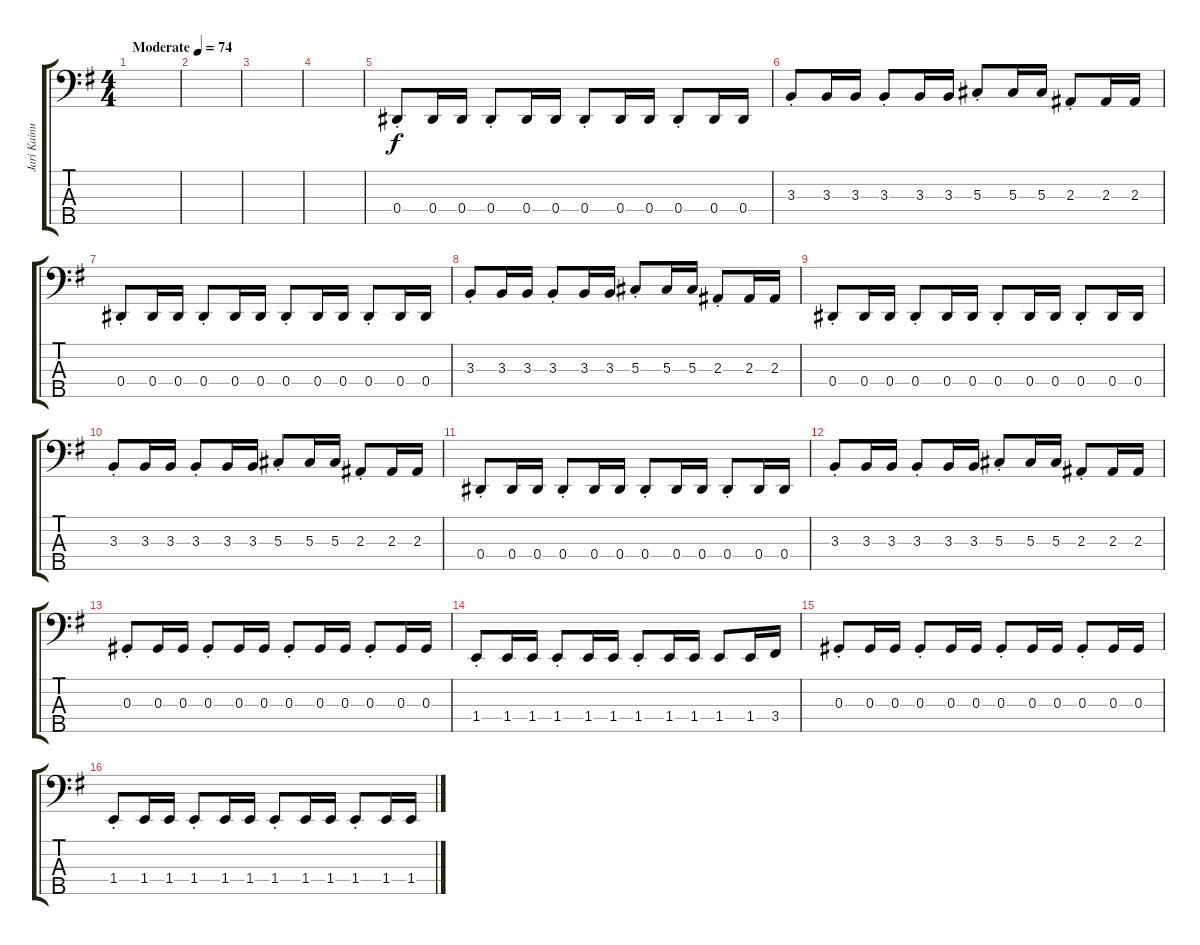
\track ("Jari Kainulainen" "Jari Kainu") {instrument electricbassfinger}
\staff {score tabs}
\tuning (Gb2 Db2 Ab1 Eb1 Bb0) {hide}
\ts (4 4)
\tempo (74 "Moderate")
\clef f4
\ks g
|
|
|
|
0.4{st}.8{instrument electricbassfinger} 0.4.16 0.4.16 0.4{st}.8 0.4.16 0.4.16 0.4{st}.8 0.4.16 0.4.16 0.4{st}.8 0.4.16 0.4.16 |
3.3{st}.8 3.3.16 3.3.16 3.3{st}.8 3.3.16 3.3.16 5.3{st}.8 5.3.16 5.3.16 2.3{st}.8 2.3.16 2.3.16 |
0.4{st}.8{instrument electricbassfinger} 0.4.16 0.4.16 0.4{st}.8 0.4.16 0.4.16 0.4{st}.8 0.4.16 0.4.16 0.4{st}.8 0.4.16 0.4.16 |
3.3{st}.8 3.3.16 3.3.16 3.3{st}.8 3.3.16 3.3.16 5.3{st}.8 5.3.16 5.3.16 2.3{st}.8 2.3.16 2.3.16 |
0.4{st}.8{instrument electricbassfinger} 0.4.16 0.4.16 0.4{st}.8 0.4.16 0.4.16 0.4{st}.8 0.4.16 0.4.16 0.4{st}.8 0.4.16 0.4.16 |
3.3{st}.8 3.3.16 3.3.16 3.3{st}.8 3.3.16 3.3.16 5.3{st}.8 5.3.16 5.3.16 2.3{st}.8 2.3.16 2.3.16 |
0.4{st}.8{instrument electricbassfinger} 0.4.16 0.4.16 0.4{st}.8 0.4.16 0.4.16 0.4{st}.8 0.4.16 0.4.16 0.4{st}.8 0.4.16 0.4.16 |
3.3{st}.8 3.3.16 3.3.16 3.3{st}.8 3.3.16 3.3.16 5.3{st}.8 5.3.16 5.3.16 2.3{st}.8 2.3.16 2.3.16 |
0.3{st}.8 0.3.16 0.3.16 0.3{st}.8 0.3.16 0.3.16 0.3{st}.8 0.3.16 0.3.16 0.3{st}.8 0.3.16 0.3.16 |
1.4{st}.8 1.4.16 1.4.16 1.4{st}.8 1.4.16 1.4.16 1.4{st}.8 1.4.16 1.4.16 1.4.8 1.4.16 3.4.16 |
0.3{st}.8 0.3.16 0.3.16 0.3{st}.8 0.3.16 0.3.16 0.3{st}.8 0.3.16 0.3.16 0.3{st}.8 0.3.16 0.3.16 |
1.4{st}.8 1.4.16 1.4.16 1.4{st}.8 1.4.16 1.4.16 1.4{st}.8 1.4.16 1.4.16 1.4{st}.8 1.4.16 1.4.16
